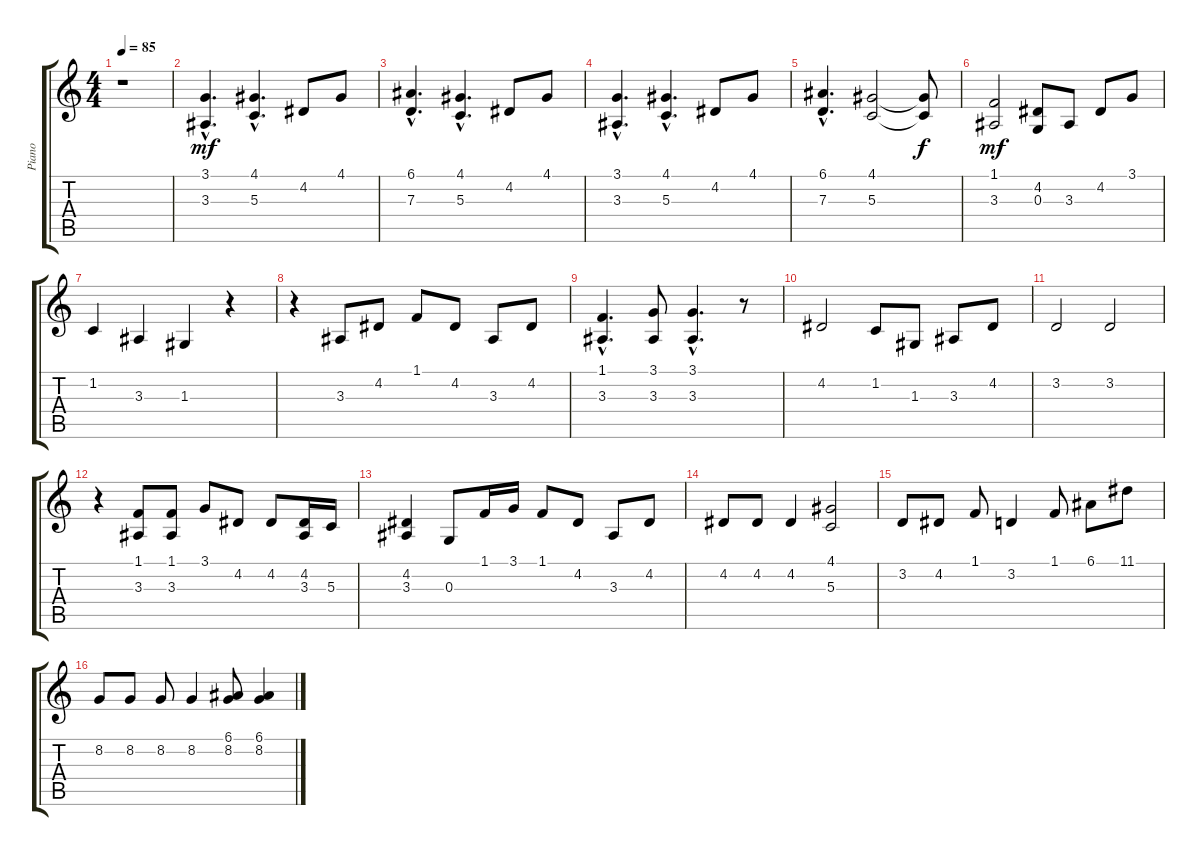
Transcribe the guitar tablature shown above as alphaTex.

\track ("Piano" "Piano") {instrument acousticgrandpiano}
\staff {score tabs}
\tuning (E4 B3 G3 D3 A2 E2) {hide}
\ts (4 4)
\tempo 85
\clef g2
\ks c
r.1{dy mf instrument acousticgrandpiano} |
(3.1{hac} 3.3{hac}).4{d} (4.1{hac} 5.3{hac}).4{d} 4.2.8 4.1.8 |
(6.1{hac} 7.3{hac}).4{d} (4.1{hac} 5.3{hac}).4{d} 4.2.8 4.1.8 |
(3.1{hac} 3.3{hac}).4{d} (4.1{hac} 5.3{hac}).4{d} 4.2.8 4.1.8 |
(6.1{hac} 7.3{hac}).4{d} (4.1 5.3).2 (4.1{t} 5.3{t}).8{dy f} |
(1.1 3.3).2{dy mf} (4.2 0.3).8 3.3.8 4.2.8 3.1.8 |
1.2.4 3.3.4 1.3.4 r.4 |
r.4 3.3.8 4.2.8 1.1.8 4.2.8 3.3.8 4.2.8 |
(1.1{hac} 3.3{hac}).4{d} (3.1 3.3).8 (3.1{hac} 3.3{hac}).4{d} r.8 |
4.2.2 1.2.8 1.3.8 3.3.8 4.2.8 |
3.2.2 3.2.2 |
r.4 (1.1 3.3).8 (1.1 3.3).8 3.1.8 4.2.8 4.2.8 (4.2 3.3).16 5.3.16 |
(4.2 3.3).4 0.3.8 1.1.16 3.1.16 1.1.8 4.2.8 3.3.8 4.2.8 |
4.2.8 4.2.8 4.2.4 (4.1 5.3).2 |
3.2.8 4.2.8 1.1.8 3.2.4 1.1.8 6.1.8 11.1.8 |
8.2.8 8.2.8 8.2.8 8.2.4 (6.1 8.2).8 (6.1 8.2).4
